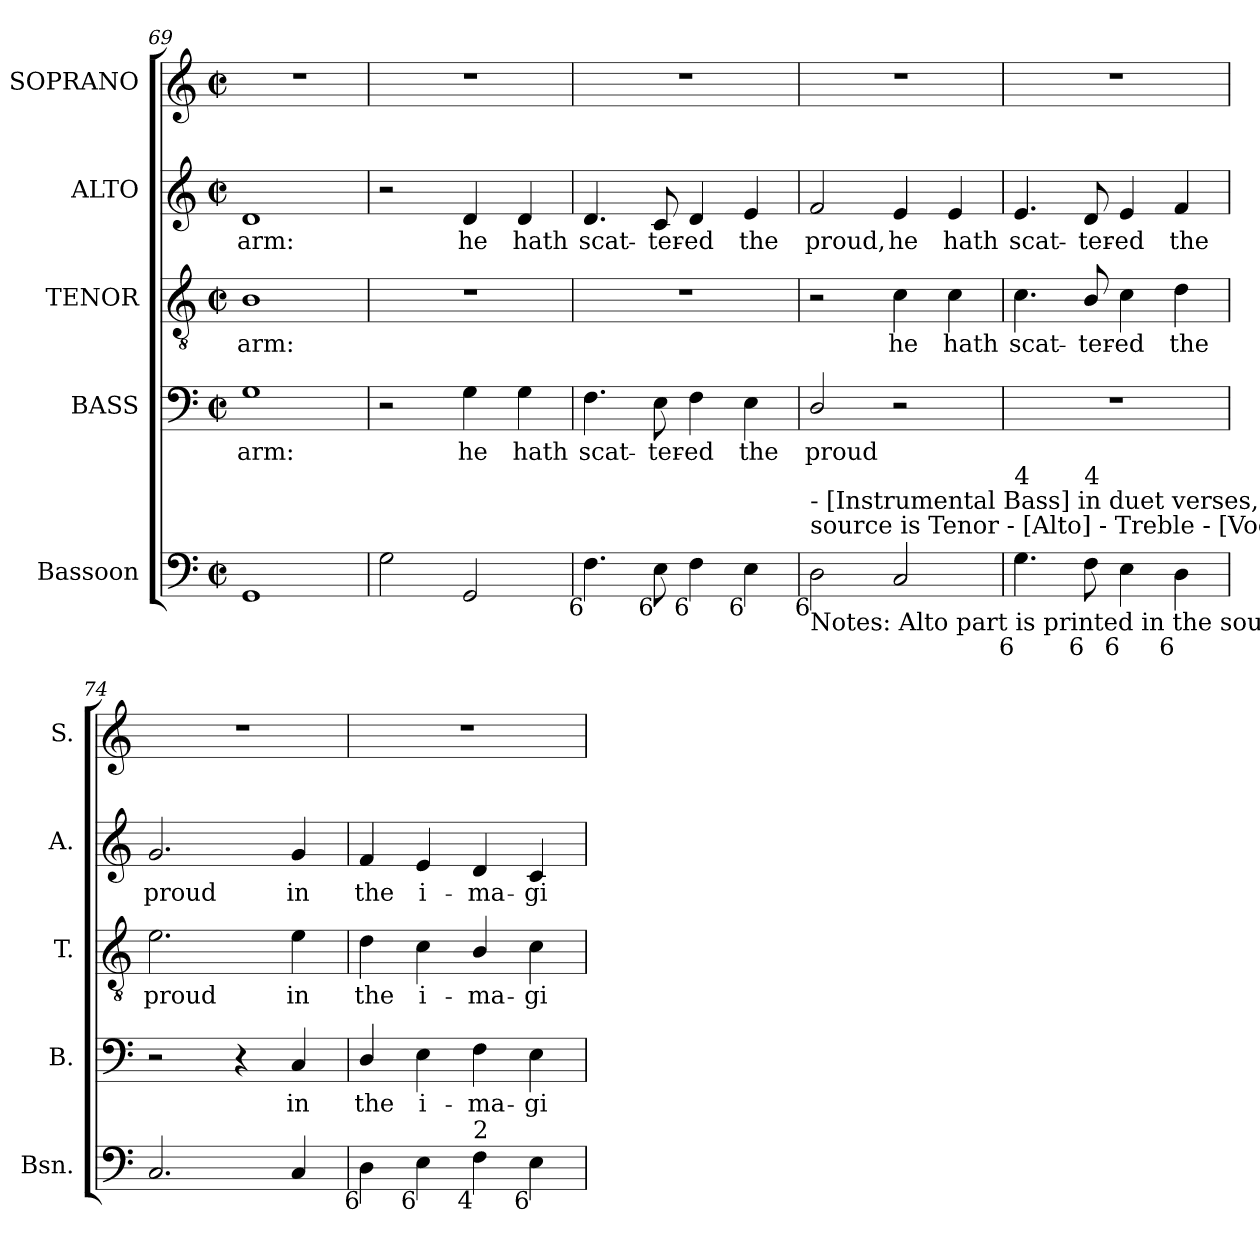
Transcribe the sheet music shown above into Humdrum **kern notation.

**kern	**kern	**text	**kern	**text	**kern	**text	**kern
*part5	*part4	*part4	*part3	*part3	*part2	*part2	*part1
*staff5	*staff4	*staff4	*staff3	*staff3	*staff2	*staff2	*staff1
*I"Bassoon	*I"BASS	*	*I"TENOR	*	*I"ALTO	*	*I"SOPRANO
*I'Bsn.	*I'B.	*	*I'T.	*	*I'A.	*	*I'S.
*clefF4	*clefF4	*	*clefGv2	*	*clefG2	*	*clefG2
*	*	*	*ITrd7c12	*	*	*	*
*k[]	*k[]	*	*k[]	*	*k[]	*	*k[]
*C:	*C:	*	*C:	*	*C:	*	*C:
*M2/2	*M2/2	*	*M2/2	*	*M2/2	*	*M2/2
*met(c|)	*met(c|)	*	*met(c|)	*	*met(c|)	*	*met(c|)
=69	=69	=69	=69	=69	=69	=69	=69
!	!	!LO:LY:b:color=#000000	!	!	!	!	!
!	!	!	!	!LO:LY:b:color=#000000	!	!	!
!	!	!	!	!	!	!LO:LY:b:color=#000000	!
1GGi	1Gi	arm:	1BBi	arm:	1di	arm:	1r
=70	=70	=70	=70	=70	=70	=70	=70
2Gi\	2r	.	1r	.	2r	.	1r
!	!	!LO:LY:b:color=#000000	!	!	!	!	!
!	!	!	!	!	!	!LO:LY:b:color=#000000	!
2GGi/	4Gi\	he	.	.	4di/	he	.
!	!	!LO:LY:b:color=#000000	!	!	!	!	!
!	!	!	!	!	!	!LO:LY:b:color=#000000	!
.	4Gi\	hath	.	.	4di/	hath	.
=71	=71	=71	=71	=71	=71	=71	=71
!	!	!LO:LY:b:color=#000000	!	!	!	!	!
!LO:TX:b:rj:t=6	!	!	!	!	!	!	!
!	!	!	!	!	!	!LO:LY:b:color=#000000	!
4.Fi\	4.Fi\	scat-	1r	.	4.di/	scat-	1r
!	!	!LO:LY:b:color=#000000	!	!	!	!	!
!LO:TX:b:rj:t=6	!	!	!	!	!	!	!
!	!	!	!	!	!	!LO:LY:b:color=#000000	!
8Ei\	8Ei\	-ter-	.	.	8ci/	-ter-	.
!	!	!LO:LY:b:color=#000000	!	!	!	!	!
!LO:TX:b:rj:t=6	!	!	!	!	!	!	!
!	!	!	!	!	!	!LO:LY:b:color=#000000	!
4Fi\	4Fi\	-ed	.	.	4di/	-ed	.
!	!	!LO:LY:b:color=#000000	!	!	!	!	!
!LO:TX:b:rj:t=6	!	!	!	!	!	!	!
!	!	!	!	!	!	!LO:LY:b:color=#000000	!
4Ei\	4Ei\	the	.	.	4ei/	the	.
!!LO:LB:g=z
=72	=72	=72	=72	=72	=72	=72	=72
!	!	!LO:LY:b:color=#000000	!	!	!	!	!
!LO:TX:b:t=Notes&colon; Alto part is printed in the source in the treble clef, an octave above sounding pitch. The order of parts in the	!	!	!	!	!	!	!
!LO:TX:t=source is Tenor - [Alto] - Treble - [Vocal Bass] - [Instrumental Bass] in chorus sections, [2nd Treble] - [1st Treble]	!	!	!	!	!	!	!
!LO:TX:t=- [Instrumental Bass] in duet verses, and Tenor - Alto - [Vocal Bass] - [Instrumental Bass] in trio verses.	!	!	!	!	!	!	!
!LO:TX:b:rj:t=6	!	!	!	!	!	!	!
!	!	!	!	!	!	!LO:LY:b:color=#000000	!
2Di\	2Di/	proud	2r	.	2fi/	proud,	1r
!	!	!	!	!LO:LY:b:color=#000000	!	!	!
!	!	!	!	!	!	!LO:LY:b:color=#000000	!
2Ci/	2r	.	4Ci\	he	4ei/	he	.
!	!	!	!	!LO:LY:b:color=#000000	!	!	!
!	!	!	!	!	!	!LO:LY:b:color=#000000	!
.	.	.	4Ci\	hath	4ei/	hath	.
=73	=73	=73	=73	=73	=73	=73	=73
!	!	!	!	!LO:LY:b:color=#000000	!	!	!
!LO:TX:b:rj:t=6	!	!	!	!	!	!	!
!LO:TX:t=4	!	!	!	!	!	!	!
!	!	!	!	!	!	!LO:LY:b:color=#000000	!
4.Gi\	1r	.	4.Ci\	scat-	4.ei/	scat-	1r
!	!	!	!	!LO:LY:b:color=#000000	!	!	!
!LO:TX:b:rj:t=6	!	!	!	!	!	!	!
!LO:TX:t=4	!	!	!	!	!	!	!
!	!	!	!	!	!	!LO:LY:b:color=#000000	!
8Fi\	.	.	8BBi/	-ter-	8di/	-ter-	.
!	!	!	!	!LO:LY:b:color=#000000	!	!	!
!LO:TX:b:rj:t=6	!	!	!	!	!	!	!
!	!	!	!	!	!	!LO:LY:b:color=#000000	!
4Ei\	.	.	4Ci\	-ed	4ei/	-ed	.
!	!	!	!	!LO:LY:b:color=#000000	!	!	!
!LO:TX:b:rj:t=6	!	!	!	!	!	!	!
!	!	!	!	!	!	!LO:LY:b:color=#000000	!
4Di\	.	.	4Di\	the	4fi/	the	.
=74	=74	=74	=74	=74	=74	=74	=74
!	!	!	!	!LO:LY:b:color=#000000	!	!	!
!	!	!	!	!	!	!LO:LY:b:color=#000000	!
2.Ci/	2r	.	2.Ei\	proud	2.gi/	proud	1r
.	4r	.	.	.	.	.	.
!	!	!LO:LY:b:color=#000000	!	!	!	!	!
!	!	!	!	!LO:LY:b:color=#000000	!	!	!
!	!	!	!	!	!	!LO:LY:b:color=#000000	!
4Ci/	4Ci/	in	4Ei\	in	4gi/	in	.
=75	=75	=75	=75	=75	=75	=75	=75
!	!	!LO:LY:b:color=#000000	!	!	!	!	!
!	!	!	!	!LO:LY:b:color=#000000	!	!	!
!LO:TX:b:rj:t=6	!	!	!	!	!	!	!
!	!	!	!	!	!	!LO:LY:b:color=#000000	!
4Di\	4Di/	the	4Di\	the	4fi/	the	1r
!	!	!LO:LY:b:color=#000000	!	!	!	!	!
!	!	!	!	!LO:LY:b:color=#000000	!	!	!
!LO:TX:b:rj:t=6	!	!	!	!	!	!	!
!	!	!	!	!	!	!LO:LY:b:color=#000000	!
4Ei\	4Ei\	i-	4Ci\	i-	4ei/	i-	.
!	!	!LO:LY:b:color=#000000	!	!	!	!	!
!	!	!	!	!LO:LY:b:color=#000000	!	!	!
!LO:TX:b:rj:t=4	!	!	!	!	!	!	!
!LO:TX:t=2	!	!	!	!	!	!	!
!	!	!	!	!	!	!LO:LY:b:color=#000000	!
4Fi\	4Fi\	-ma-	4BBi/	-ma-	4di/	-ma-	.
!	!	!LO:LY:b:color=#000000	!	!	!	!	!
!	!	!	!	!LO:LY:b:color=#000000	!	!	!
!LO:TX:b:rj:t=6	!	!	!	!	!	!	!
!	!	!	!	!	!	!LO:LY:b:color=#000000	!
4Ei\	4Ei\	-gi-	4Ci\	-gi-	4ci/	-gi-	.
=	=	=	=	=	=	=	=
*-	*-	*-	*-	*-	*-	*-	*-
